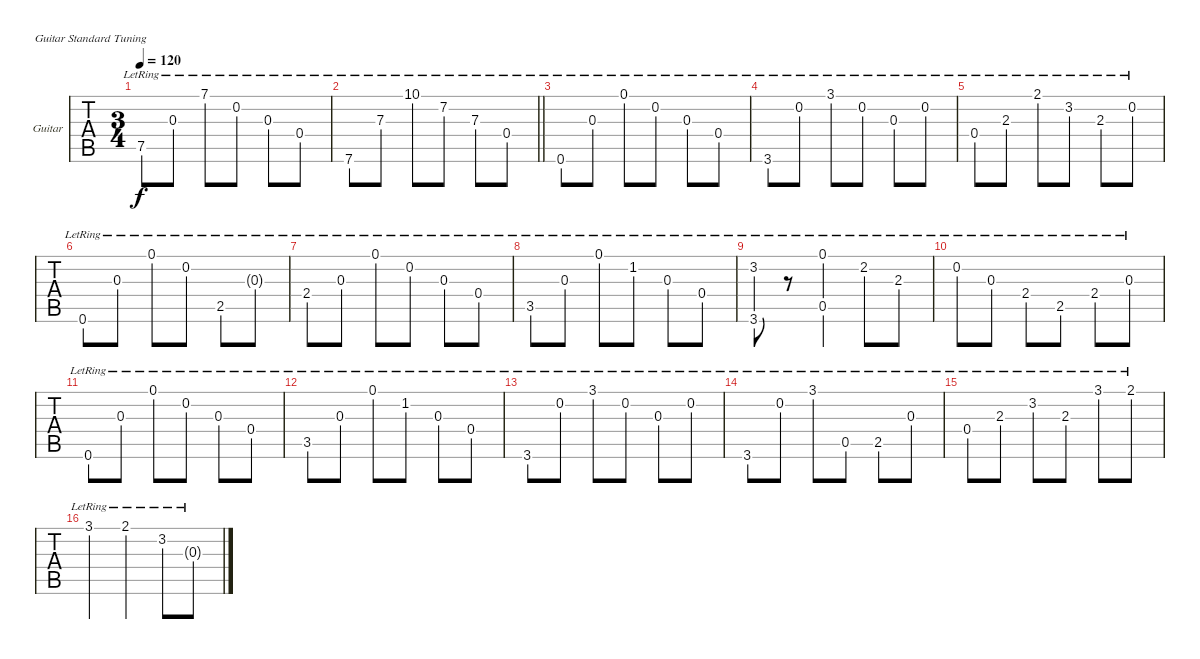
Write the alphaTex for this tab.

\bracketExtendMode groupsimilarinstruments
\firstSystemTrackNameOrientation horizontal
\otherSystemsTrackNameOrientation horizontal
\track ("Guitar" "Guitar") {instrument acousticguitarsteel}
\staff {tabs}
\tuning (E4 B3 G3 D3 A2 E2)
\ts (3 4)
\tempo 120
\clef g2
\ks g
7.5{lr}.8{dy f} 0.3{lr}.8 7.1{lr}.8 0.2{lr}.8 0.3{lr}.8 0.4{lr}.8 |
\barLineRight lightlight
7.6{lr}.8 7.3{lr}.8 10.1{lr}.8 7.2{lr}.8 7.3{lr}.8 0.4{lr}.8 |
0.6{lr}.8 0.3{lr}.8 0.1{lr}.8 0.2{lr}.8 0.3{lr}.8 0.4{lr}.8 |
3.6{lr}.8 0.2{lr}.8 3.1{lr}.8 0.2{lr}.8 0.3{lr}.8 0.2{lr}.8 |
0.4{lr}.8 2.3{lr}.8 2.1{lr}.8 3.2{lr}.8 2.3{lr}.8 0.2{lr}.8 |
0.6{lr}.8 0.3{lr}.8 0.1{lr}.8 0.2{lr}.8 2.5{lr}.8 0.3{g lr}.8 |
2.4{lr}.8 0.3{lr}.8 0.1{lr}.8 0.2{lr}.8 0.3{lr}.8 0.4{lr}.8 |
3.5{lr}.8 0.3{lr}.8 0.1{lr}.8 1.2{lr}.8 0.3{lr}.8 0.4{lr}.8 |
(3.6{lr} 3.2{lr}).8 r.8 (0.5{lr} 0.1{lr}).4 2.2{lr}.8 2.3{lr}.8 |
0.2{lr}.8 0.3{lr}.8 2.4{lr}.8 2.5{lr}.8 2.4{lr}.8 0.3{lr}.8 |
0.6{lr}.8 0.3{lr}.8 0.1{lr}.8 0.2{lr}.8 0.3{lr}.8 0.4{lr}.8 |
3.5{lr}.8 0.3{lr}.8 0.1{lr}.8 1.2{lr}.8 0.3{lr}.8 0.4{lr}.8 |
3.6{lr}.8 0.2{lr}.8 3.1{lr}.8 0.2{lr}.8 0.3{lr}.8 0.2{lr}.8 |
3.6{lr}.8 0.2{lr}.8 3.1{lr}.8 0.5{lr}.8 2.5{lr}.8 0.3{lr}.8 |
0.4{lr}.8 2.3{lr}.8 3.2{lr}.8 2.3{lr}.8 3.1{lr}.8 2.1{lr}.8 |
3.1{lr}.4 2.1{lr}.4 3.2{lr}.8 0.3{g lr}.8
